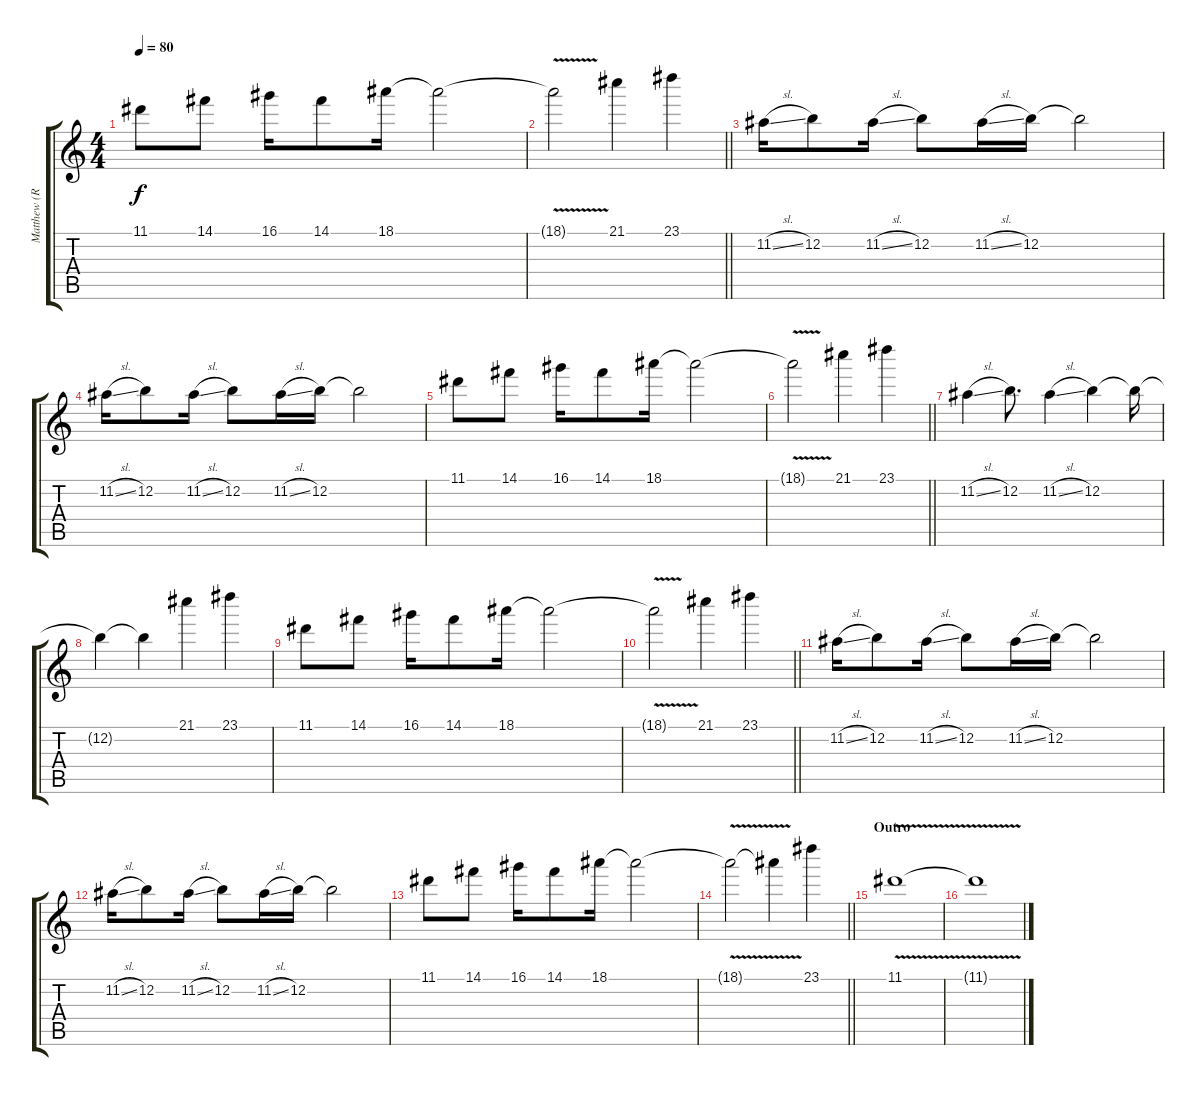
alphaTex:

\track ("Matthew (RSE)" "Matthew (R") {instrument distortionguitar}
\staff {score tabs}
\tuning (E4 B3 G3 D3 A2 E2) {hide}
\ts (4 4)
\tempo 80
\clef g2
\ks c
11.1.8{dy f} 14.1.8 16.1.16 14.1.8 18.1.16 18.1{t}.2 |
\barLineRight lightlight
18.1{v t}.2 21.1.4 23.1.4 |
11.2{sl}.16 12.2.8 11.2{sl}.16 12.2.8 11.2{sl}.16 12.2.16 12.2{t}.2 |
11.2{sl}.16 12.2.8 11.2{sl}.16 12.2.8 11.2{sl}.16 12.2.16 12.2{t}.2 |
11.1.8 14.1.8 16.1.16 14.1.8 18.1.16 18.1{t}.2 |
\barLineRight lightlight
18.1{v t}.2 21.1.4 23.1.4 |
\section ("" "")
11.2{sl}.4 12.2.8{d} 11.2{sl}.4 12.2.4 12.2{t}.16 |
12.2{t}.4 12.2{t}.4 21.1.4 23.1.4 |
11.1.8 14.1.8 16.1.16 14.1.8 18.1.16 18.1{t}.2 |
\barLineRight lightlight
18.1{v t}.2 21.1.4 23.1.4 |
11.2{sl}.16 12.2.8 11.2{sl}.16 12.2.8 11.2{sl}.16 12.2.16 12.2{t}.2 |
11.2{sl}.16 12.2.8 11.2{sl}.16 12.2.8 11.2{sl}.16 12.2.16 12.2{t}.2 |
11.1.8 14.1.8 16.1.16 14.1.8 18.1.16 18.1{t}.2 |
\barLineRight lightlight
18.1{v t}.2 18.1{t}.4 23.1.4 |
\section ("" "Outro")
11.1{v}.1{volume 0} |
11.1{t}.1
